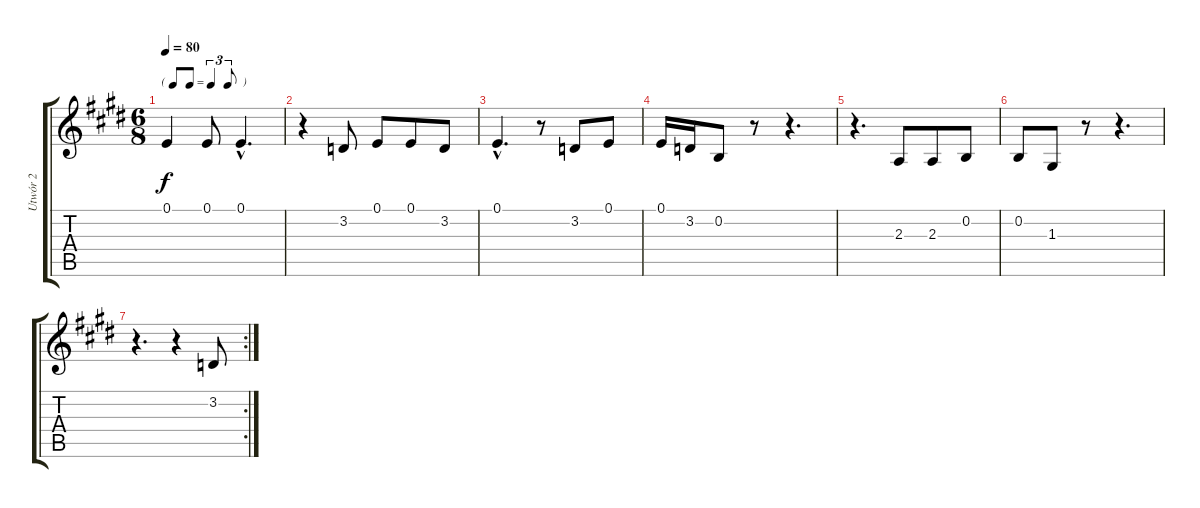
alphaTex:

\track ("Utwór 2" "Utwór 2") {instrument viola}
\staff {score tabs}
\tuning (E4 B3 G3 D3 A2 E2) {hide}
\ts (6 8)
\tf triplet8th
\tempo 80
\clef g2
\ks e
0.1.4{dy f} 0.1.8 0.1{hac}.4{d} |
r.4 3.2.8 0.1.8 0.1.8 3.2.8 |
0.1{hac}.4{d} r.8 3.2.8 0.1.8 |
0.1.16 3.2.16 0.2.8 r.8 r.4{d} |
r.4{d} 2.3.8 2.3.8 0.2.8 |
0.2.8 1.3.8 r.8 r.4{d} |
\rc 2
r.4{d} r.4 3.2.8
